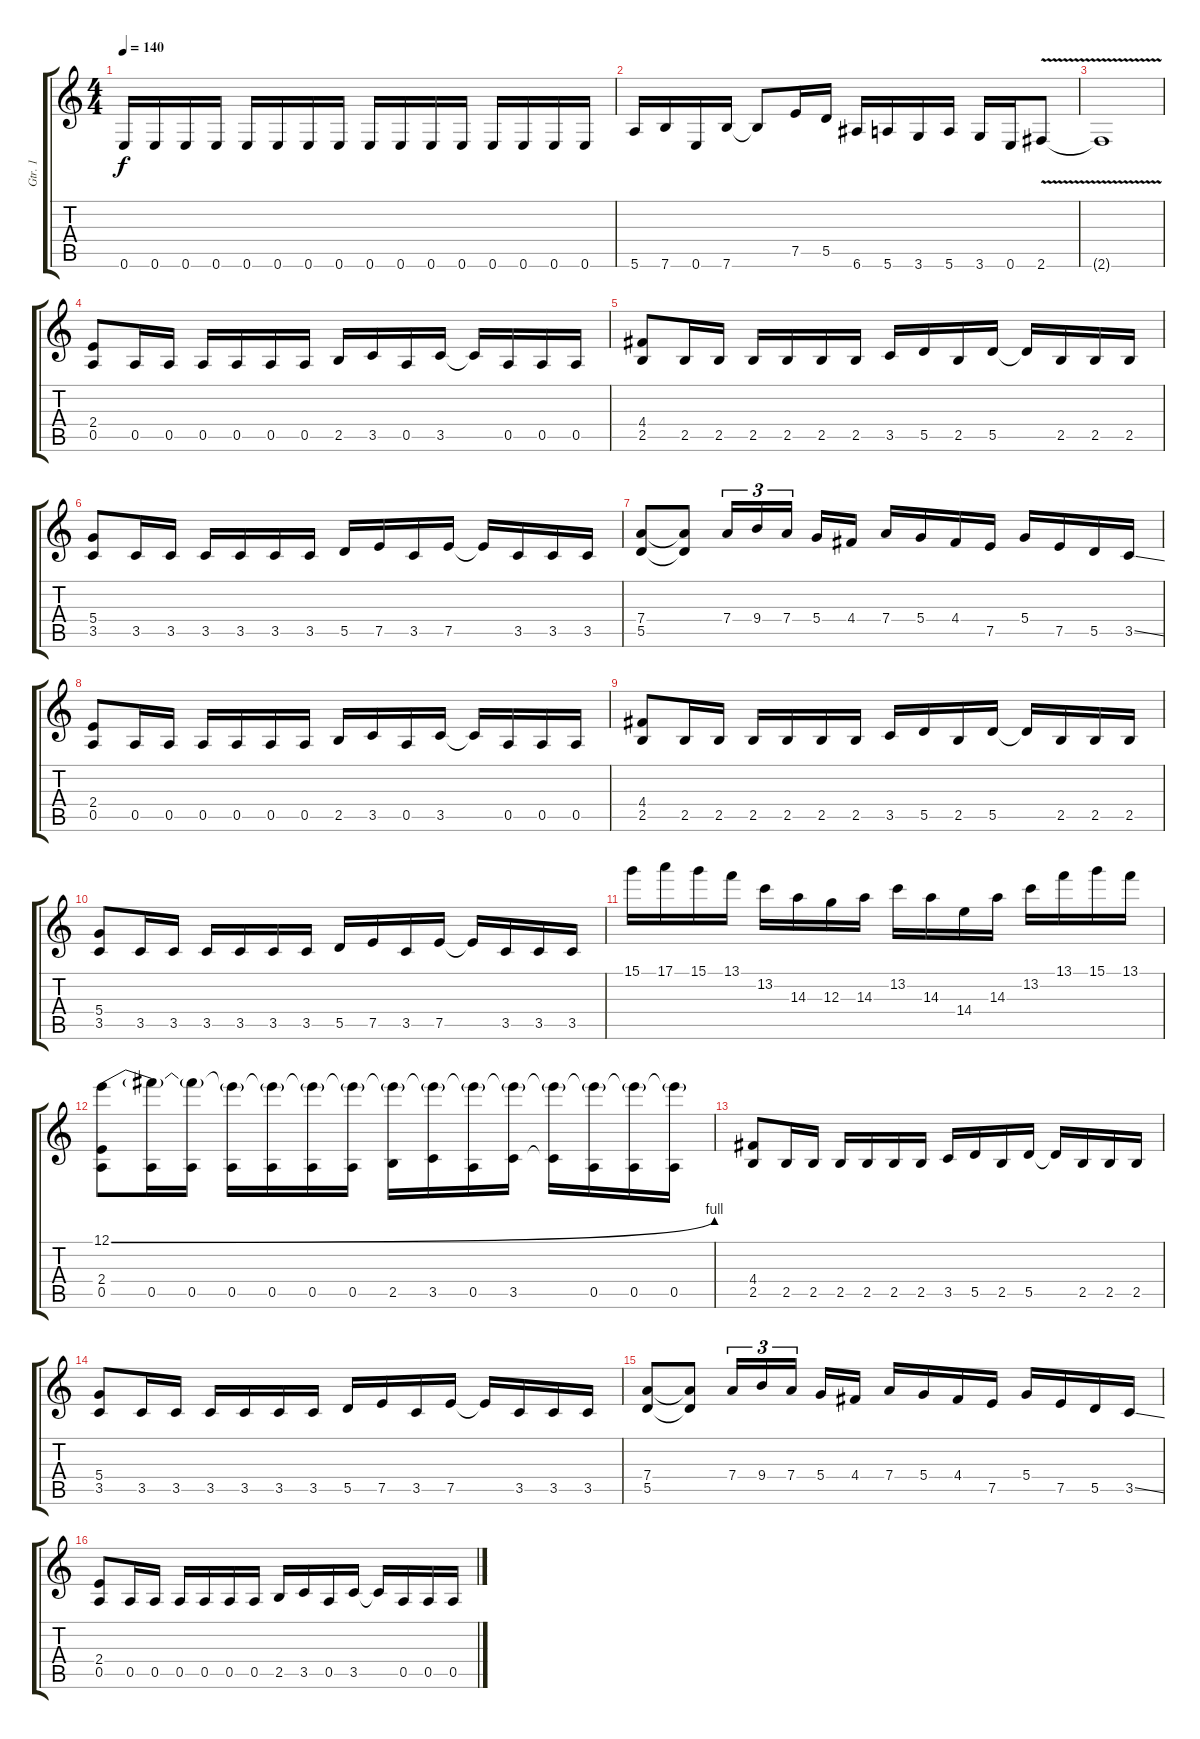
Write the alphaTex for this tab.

\track ("Gtr. 1" "Gtr. 1") {instrument distortionguitar}
\staff {score tabs}
\tuning (E4 B3 G3 D3 A2 E2) {hide}
\ts (4 4)
\tempo 140
\clef g2
\ks c
0.6.16{dy f} 0.6.16 0.6.16 0.6.16 0.6.16 0.6.16 0.6.16 0.6.16 0.6.16 0.6.16 0.6.16 0.6.16 0.6.16 0.6.16 0.6.16 0.6.16 |
5.6.16 7.6.16 0.6.16 7.6.16 7.6{t}.8 7.5.16 5.5.16 6.6.16 5.6.16 3.6.16 5.6.16 3.6.16 0.6.16 2.6{v}.8 |
2.6{t}.1 |
(2.4 0.5).8 0.5.16 0.5.16 0.5.16 0.5.16 0.5.16 0.5.16 2.5.16 3.5.16 0.5.16 3.5.16 3.5{t}.16 0.5.16 0.5.16 0.5.16 |
(4.4 2.5).8 2.5.16 2.5.16 2.5.16 2.5.16 2.5.16 2.5.16 3.5.16 5.5.16 2.5.16 5.5.16 5.5{t}.16 2.5.16 2.5.16 2.5.16 |
(5.4 3.5).8 3.5.16 3.5.16 3.5.16 3.5.16 3.5.16 3.5.16 5.5.16 7.5.16 3.5.16 7.5.16 7.5{t}.16 3.5.16 3.5.16 3.5.16 |
(7.4 5.5).8 (7.4{t} 5.5{t}).8 7.4.16{tu (3 2)} 9.4.16{tu (3 2)} 7.4.16{tu (3 2)} 5.4.16 4.4.16 7.4.16 5.4.16 4.4.16 7.5.16 5.4.16 7.5.16 5.5.16 3.5{ss}.16 |
(2.4 0.5).8 0.5.16 0.5.16 0.5.16 0.5.16 0.5.16 0.5.16 2.5.16 3.5.16 0.5.16 3.5.16 3.5{t}.16 0.5.16 0.5.16 0.5.16 |
(4.4 2.5).8 2.5.16 2.5.16 2.5.16 2.5.16 2.5.16 2.5.16 3.5.16 5.5.16 2.5.16 5.5.16 5.5{t}.16 2.5.16 2.5.16 2.5.16 |
(5.4 3.5).8 3.5.16 3.5.16 3.5.16 3.5.16 3.5.16 3.5.16 5.5.16 7.5.16 3.5.16 7.5.16 7.5{t}.16 3.5.16 3.5.16 3.5.16 |
15.1.16 17.1.16 15.1.16 13.1.16 13.2.16 14.3.16 12.3.16 14.3.16 13.2.16 14.3.16 14.4.16 14.3.16 13.2.16 13.1.16 15.1.16 13.1.16 |
(12.1{be (bend 0 0 60 4)} 2.4 0.5).8 (12.1{t} 0.5).16 (12.1{t} 0.5).16 (12.1{t} 0.5).16 (12.1{t} 0.5).16 (12.1{t} 0.5).16 (12.1{t} 0.5).16 (12.1{t} 2.5).16 (12.1{t} 3.5).16 (12.1{t} 0.5).16 (12.1{t} 3.5).16 (12.1{t} 3.5{t}).16 (12.1{t} 0.5).16 (12.1{t} 0.5).16 (12.1{t} 0.5).16 |
(4.4 2.5).8 2.5.16 2.5.16 2.5.16 2.5.16 2.5.16 2.5.16 3.5.16 5.5.16 2.5.16 5.5.16 5.5{t}.16 2.5.16 2.5.16 2.5.16 |
(5.4 3.5).8 3.5.16 3.5.16 3.5.16 3.5.16 3.5.16 3.5.16 5.5.16 7.5.16 3.5.16 7.5.16 7.5{t}.16 3.5.16 3.5.16 3.5.16 |
(7.4 5.5).8 (7.4{t} 5.5{t}).8 7.4.16{tu (3 2)} 9.4.16{tu (3 2)} 7.4.16{tu (3 2)} 5.4.16 4.4.16 7.4.16 5.4.16 4.4.16 7.5.16 5.4.16 7.5.16 5.5.16 3.5{ss}.16 |
(2.4 0.5).8 0.5.16 0.5.16 0.5.16 0.5.16 0.5.16 0.5.16 2.5.16 3.5.16 0.5.16 3.5.16 3.5{t}.16 0.5.16 0.5.16 0.5.16
